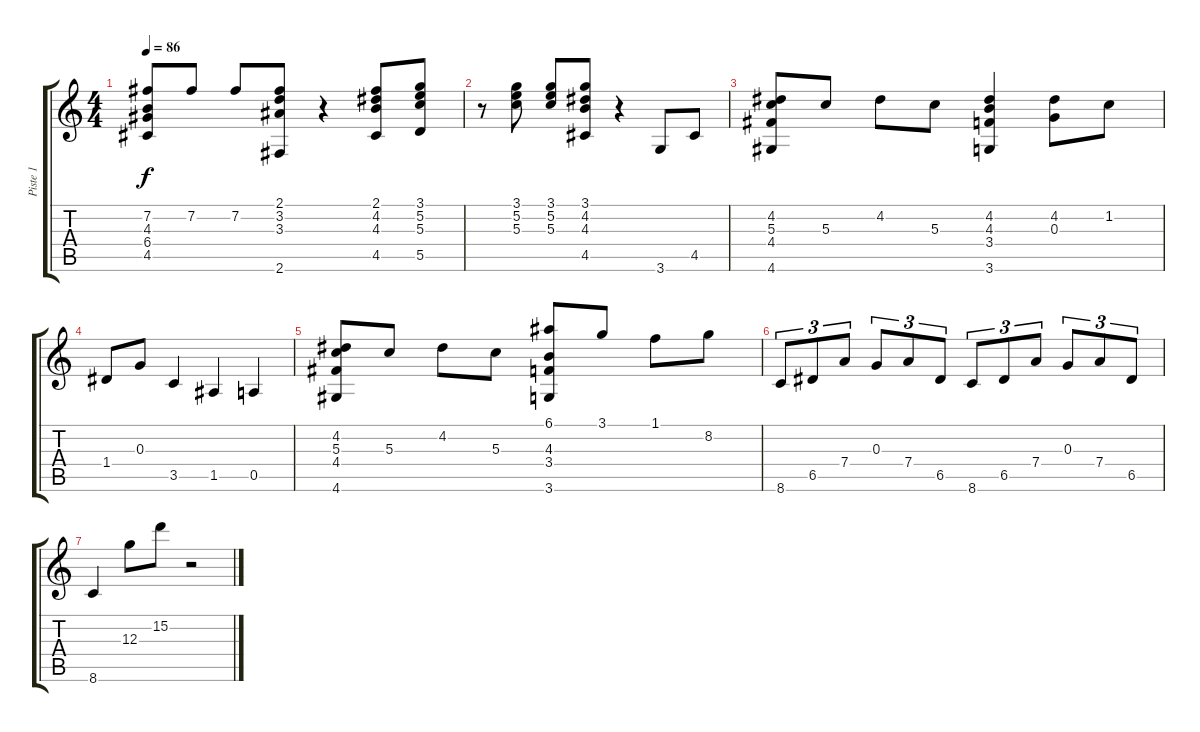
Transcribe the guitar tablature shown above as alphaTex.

\track ("Piste 1" "Piste 1") {instrument acousticguitarnylon}
\staff {score tabs}
\tuning (E4 B3 G3 D3 A2 E2) {hide}
\ts (4 4)
\tempo 86
\clef g2
\ks c
(7.2 4.3 6.4 4.5).8{dy f} 7.2.8 7.2.8 (2.1 3.2 3.3 2.6).8 r.4 (2.1 4.2 4.3 4.5).8 (3.1 5.2 5.3 5.5).8 |
r.8 (3.1 5.2 5.3).8 (3.1 5.2 5.3).8 (3.1 4.2 4.3 4.5).8 r.4 3.6.8 4.5.8 |
(4.2 5.3 4.4 4.6).8 5.3.8 4.2.8 5.3.8 (4.2 4.3 3.4 3.6).4 (4.2 0.3).8 1.2.8 |
1.4.8 0.3.8 3.5.4 1.5.4 0.5.4 |
(4.2 5.3 4.4 4.6).8 5.3.8 4.2.8 5.3.8 (6.1 4.3 3.4 3.6).8 3.1.8 1.1.8 8.2.8 |
8.6.8{tu (3 2)} 6.5.8{tu (3 2)} 7.4.8{tu (3 2)} 0.3.8{tu (3 2)} 7.4.8{tu (3 2)} 6.5.8{tu (3 2)} 8.6.8{tu (3 2)} 6.5.8{tu (3 2)} 7.4.8{tu (3 2)} 0.3.8{tu (3 2)} 7.4.8{tu (3 2)} 6.5.8{tu (3 2)} |
8.6.4 12.3.8 15.2.8 r.2
